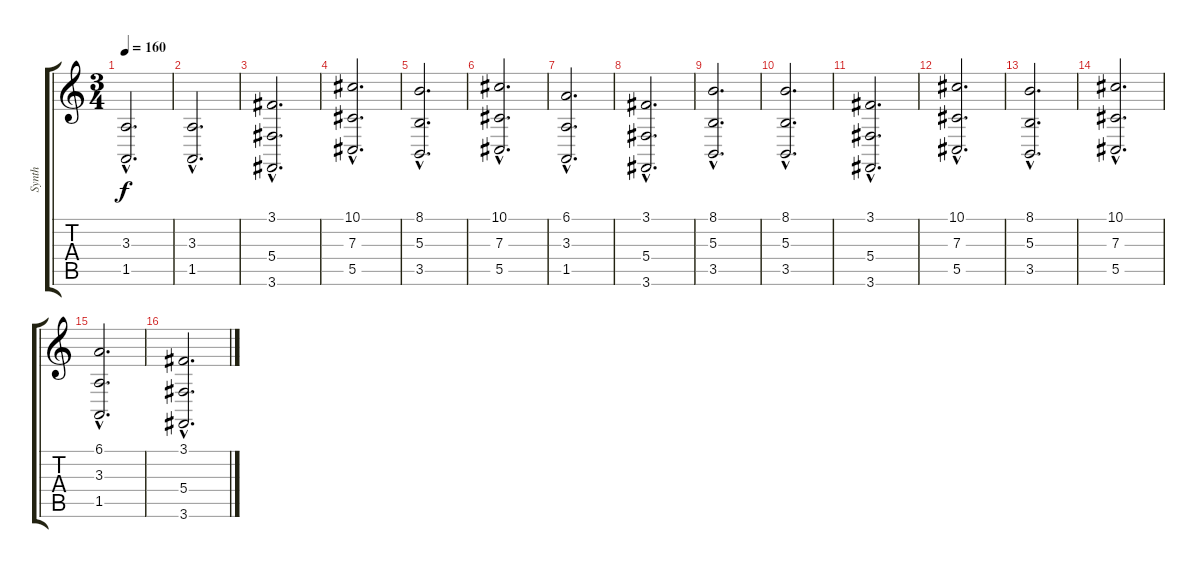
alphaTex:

\track ("Synth" "Synth") {instrument synthstrings1}
\staff {score tabs}
\tuning (Eb4 Bb3 Gb3 Db3 Ab2 Eb2) {hide}
\ts (3 4)
\tempo 160
\clef g2
\ks c
(3.3{hac} 1.5{hac}).2{d dy f} |
(3.3{hac} 1.5{hac}).2{d} |
(3.1{hac} 5.4{hac} 3.6{hac}).2{d} |
(10.1{hac} 7.3{hac} 5.5{hac}).2{d} |
(8.1{hac} 5.3{hac} 3.5{hac}).2{d} |
(10.1{hac} 7.3{hac} 5.5{hac}).2{d} |
(6.1{hac} 3.3{hac} 1.5{hac}).2{d} |
(3.1{hac} 5.4{hac} 3.6{hac}).2{d} |
(8.1{hac} 5.3{hac} 3.5{hac}).2{d} |
(8.1{hac} 5.3{hac} 3.5{hac}).2{d} |
(3.1{hac} 5.4{hac} 3.6{hac}).2{d} |
(10.1{hac} 7.3{hac} 5.5{hac}).2{d} |
(8.1{hac} 5.3{hac} 3.5{hac}).2{d} |
(10.1{hac} 7.3{hac} 5.5{hac}).2{d} |
(6.1{hac} 3.3{hac} 1.5{hac}).2{d} |
(3.1{hac} 5.4{hac} 3.6{hac}).2{d}
